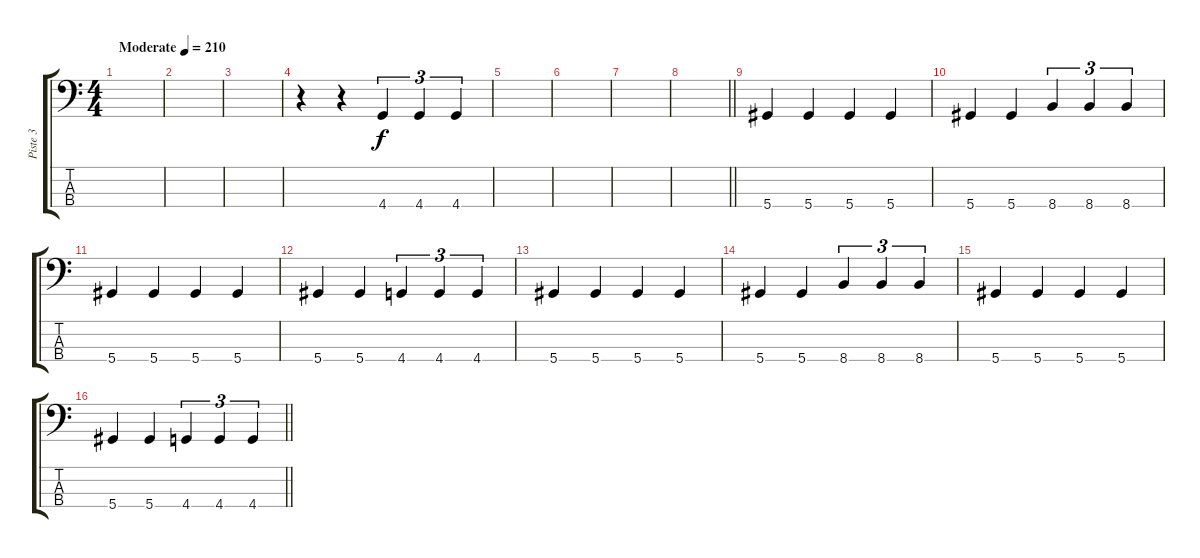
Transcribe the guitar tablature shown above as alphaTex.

\track ("Piste 3" "Piste 3") {instrument slapbass2}
\staff {score tabs}
\tuning (Gb2 Db2 Ab1 Eb1) {hide}
\ts (4 4)
\tempo (210 "Moderate")
\clef f4
\ks c
|
|
|
r.4 r.4 4.4.4{tu (3 2)} 4.4.4{tu (3 2)} 4.4.4{tu (3 2)} |
|
|
|
\barLineRight lightlight
|
\section ("" "")
5.4.4 5.4.4 5.4.4 5.4.4 |
5.4.4 5.4.4 8.4.4{tu (3 2)} 8.4.4{tu (3 2)} 8.4.4{tu (3 2)} |
5.4.4 5.4.4 5.4.4 5.4.4 |
5.4.4 5.4.4 4.4.4{tu (3 2)} 4.4.4{tu (3 2)} 4.4.4{tu (3 2)} |
5.4.4 5.4.4 5.4.4 5.4.4 |
5.4.4 5.4.4 8.4.4{tu (3 2)} 8.4.4{tu (3 2)} 8.4.4{tu (3 2)} |
5.4.4 5.4.4 5.4.4 5.4.4 |
\barLineRight lightlight
5.4.4 5.4.4 4.4.4{tu (3 2)} 4.4.4{tu (3 2)} 4.4.4{tu (3 2)}
